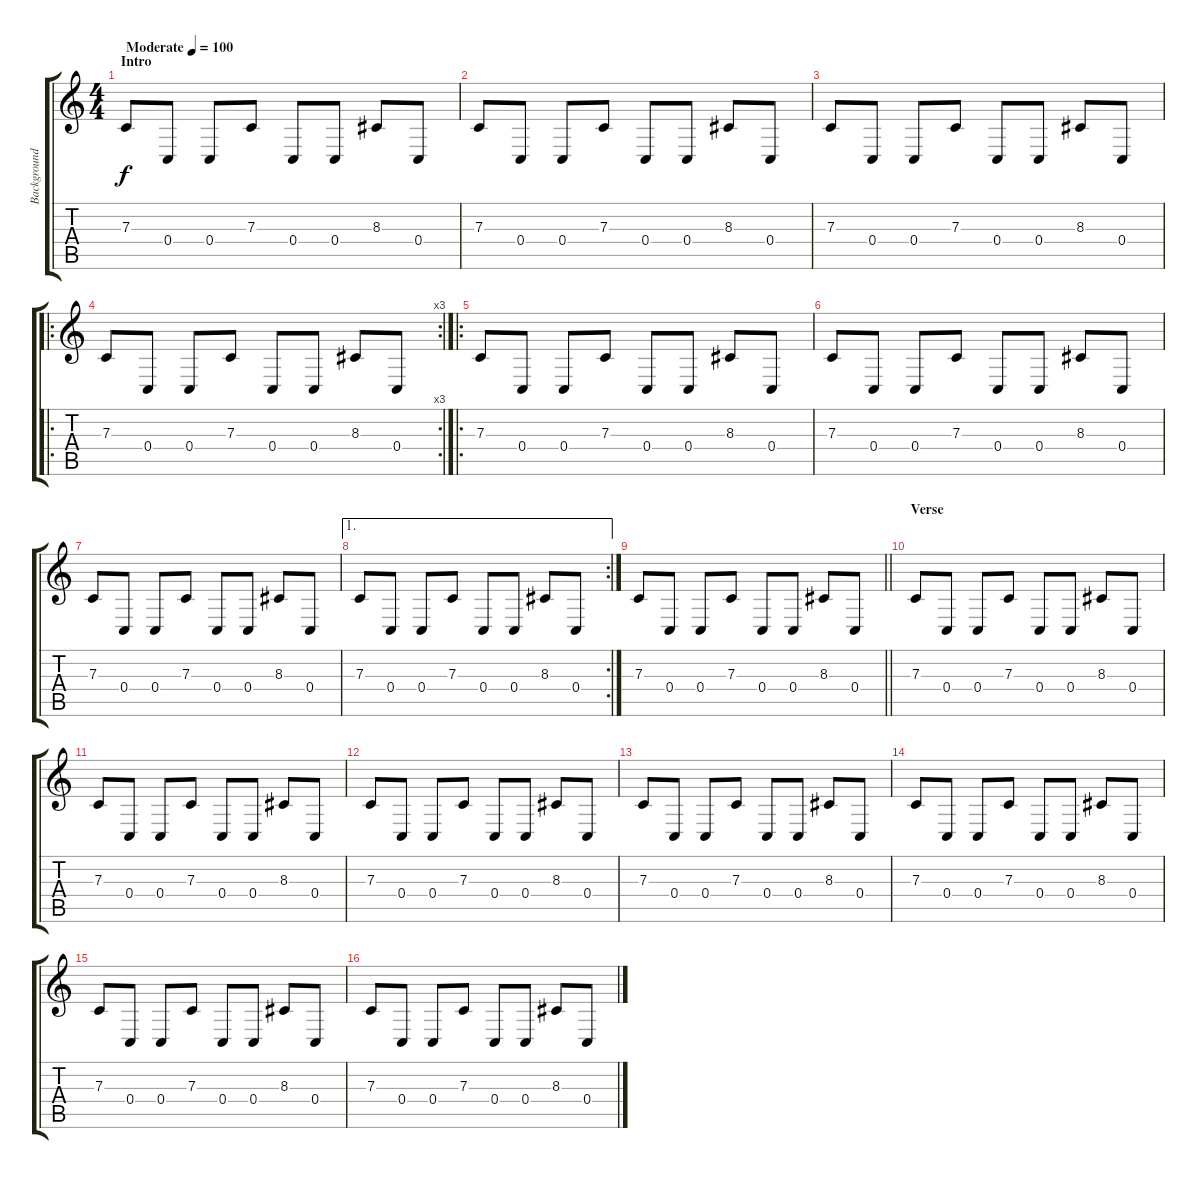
\track ("Background" "Background") {instrument fx7echoes}
\staff {score tabs}
\tuning (D4 A3 F3 C3 G2 C2) {hide}
\ts (4 4)
\section ("" "Intro")
\tempo (100 "Moderate")
\clef g2
\ks c
7.3.8{dy f instrument fx7echoes} 0.4.8 0.4.8 7.3.8 0.4.8 0.4.8 8.3.8 0.4.8 |
7.3.8 0.4.8 0.4.8 7.3.8 0.4.8 0.4.8 8.3.8 0.4.8 |
7.3.8{volume 8} 0.4.8 0.4.8 7.3.8 0.4.8 0.4.8 8.3.8 0.4.8 |
\ro
\rc 3
7.3.8 0.4.8 0.4.8 7.3.8 0.4.8 0.4.8 8.3.8 0.4.8 |
\ro
7.3.8 0.4.8 0.4.8 7.3.8 0.4.8 0.4.8 8.3.8 0.4.8 |
7.3.8 0.4.8 0.4.8 7.3.8 0.4.8 0.4.8 8.3.8 0.4.8 |
7.3.8 0.4.8 0.4.8 7.3.8 0.4.8 0.4.8 8.3.8 0.4.8 |
\ae 1
\rc 2
7.3.8 0.4.8 0.4.8 7.3.8 0.4.8 0.4.8 8.3.8 0.4.8 |
\barLineRight lightlight
7.3.8 0.4.8 0.4.8 7.3.8 0.4.8 0.4.8 8.3.8 0.4.8 |
\section ("" "Verse")
7.3.8 0.4.8 0.4.8 7.3.8 0.4.8 0.4.8 8.3.8 0.4.8 |
7.3.8 0.4.8 0.4.8 7.3.8 0.4.8 0.4.8 8.3.8 0.4.8 |
7.3.8 0.4.8 0.4.8 7.3.8 0.4.8 0.4.8 8.3.8 0.4.8 |
7.3.8 0.4.8 0.4.8 7.3.8 0.4.8 0.4.8 8.3.8 0.4.8 |
7.3.8 0.4.8 0.4.8 7.3.8 0.4.8 0.4.8 8.3.8 0.4.8 |
7.3.8 0.4.8 0.4.8 7.3.8 0.4.8 0.4.8 8.3.8 0.4.8 |
7.3.8 0.4.8 0.4.8 7.3.8 0.4.8 0.4.8 8.3.8 0.4.8
